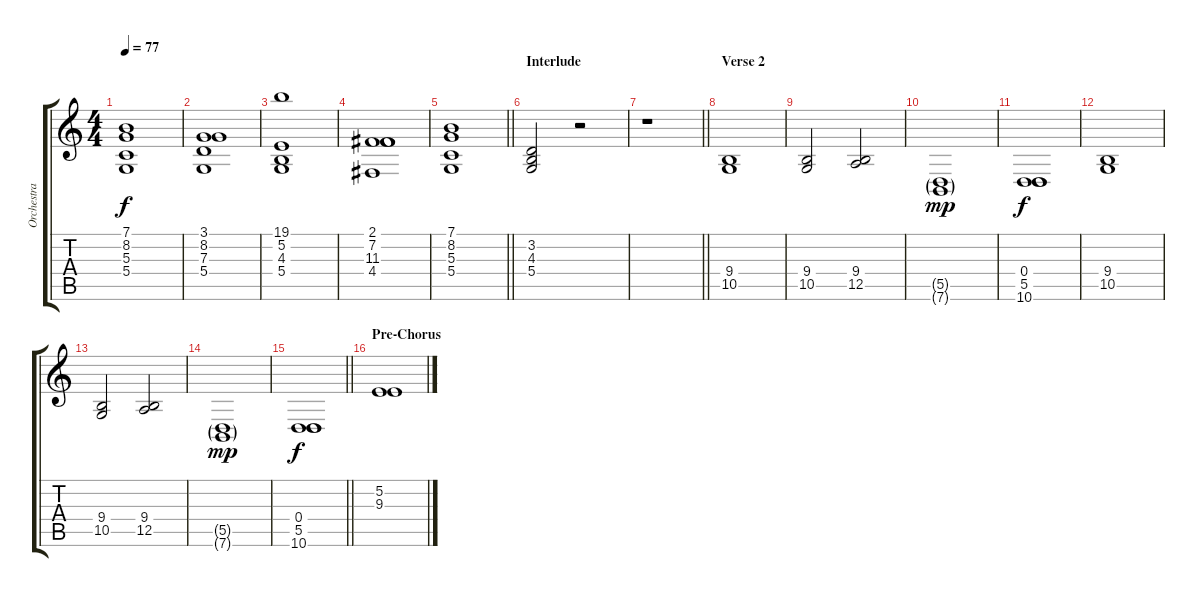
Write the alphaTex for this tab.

\track ("Orchestra" "Orchestra") {instrument stringensemble2}
\staff {score tabs}
\tuning (E4 B3 G3 D3 A2 E2) {hide}
\ts (4 4)
\tempo 77
\clef g2
\ks c
(7.1 8.2 5.3 5.4).1{dy f} |
(3.1 8.2 7.3 5.4).1 |
(19.1 5.2 4.3 5.4).1 |
(2.1 7.2 11.3 4.4).1 |
\barLineRight lightlight
(7.1 8.2 5.3 5.4).1 |
\section ("" "Interlude")
(3.2 4.3 5.4).2 r.2 |
\barLineRight lightlight
r.1 |
\section ("" "Verse 2")
(9.4 10.5).1 |
(9.4 10.5).2 (9.4 12.5).2 |
(5.5{g} 7.6{g}).1{dy mp} |
(0.4 5.5 10.6).1{dy f} |
(9.4 10.5).1 |
(9.4 10.5).2 (9.4 12.5).2 |
(5.5{g} 7.6{g}).1{dy mp} |
\barLineRight lightlight
(0.4 5.5 10.6).1{dy f} |
\section ("" "Pre-Chorus")
(5.2 9.3).1
